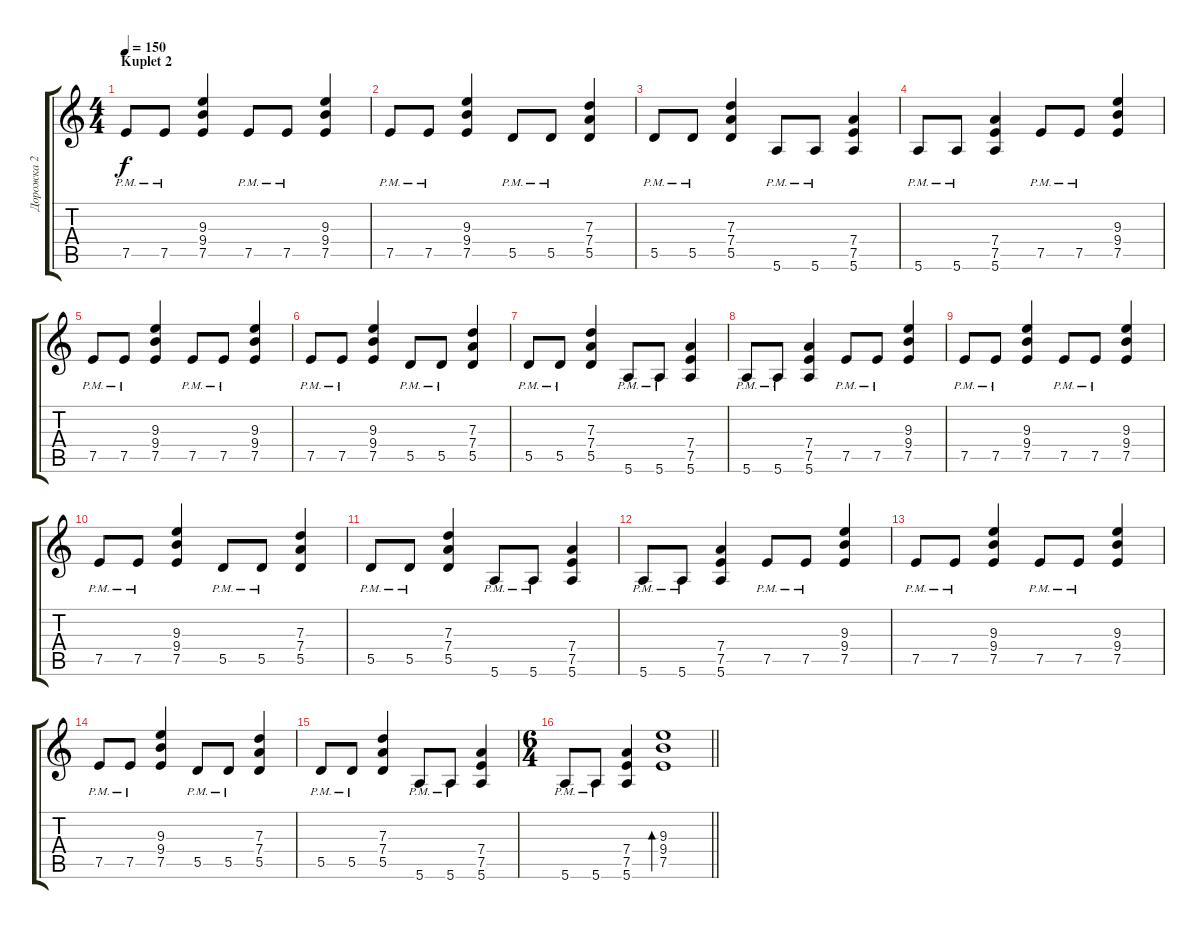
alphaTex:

\track ("Дорожка 2" "Дорожка 2") {instrument acousticguitarsteel}
\staff {score tabs}
\tuning (E4 B3 G3 D3 A2 E2) {hide}
\ts (4 4)
\section ("" "Kuplet 2")
\tempo 150
\clef g2
\ks c
7.5{pm}.8{dy f} 7.5{pm}.8 (9.3 9.4 7.5).4 7.5{pm}.8 7.5{pm}.8 (9.3 9.4 7.5).4 |
7.5{pm}.8 7.5{pm}.8 (9.3 9.4 7.5).4 5.5{pm}.8 5.5{pm}.8 (7.3 7.4 5.5).4 |
5.5{pm}.8 5.5{pm}.8 (7.3 7.4 5.5).4 5.6{pm}.8 5.6{pm}.8 (7.4 7.5 5.6).4 |
5.6{pm}.8 5.6{pm}.8 (7.4 7.5 5.6).4 7.5{pm}.8 7.5{pm}.8 (9.3 9.4 7.5).4 |
7.5{pm}.8 7.5{pm}.8 (9.3 9.4 7.5).4 7.5{pm}.8 7.5{pm}.8 (9.3 9.4 7.5).4 |
7.5{pm}.8 7.5{pm}.8 (9.3 9.4 7.5).4 5.5{pm}.8 5.5{pm}.8 (7.3 7.4 5.5).4 |
5.5{pm}.8 5.5{pm}.8 (7.3 7.4 5.5).4 5.6{pm}.8 5.6{pm}.8 (7.4 7.5 5.6).4 |
5.6{pm}.8 5.6{pm}.8 (7.4 7.5 5.6).4 7.5{pm}.8 7.5{pm}.8 (9.3 9.4 7.5).4 |
7.5{pm}.8 7.5{pm}.8 (9.3 9.4 7.5).4 7.5{pm}.8 7.5{pm}.8 (9.3 9.4 7.5).4 |
7.5{pm}.8 7.5{pm}.8 (9.3 9.4 7.5).4 5.5{pm}.8 5.5{pm}.8 (7.3 7.4 5.5).4 |
5.5{pm}.8 5.5{pm}.8 (7.3 7.4 5.5).4 5.6{pm}.8 5.6{pm}.8 (7.4 7.5 5.6).4 |
5.6{pm}.8 5.6{pm}.8 (7.4 7.5 5.6).4 7.5{pm}.8 7.5{pm}.8 (9.3 9.4 7.5).4 |
7.5{pm}.8 7.5{pm}.8 (9.3 9.4 7.5).4 7.5{pm}.8 7.5{pm}.8 (9.3 9.4 7.5).4 |
7.5{pm}.8 7.5{pm}.8 (9.3 9.4 7.5).4 5.5{pm}.8 5.5{pm}.8 (7.3 7.4 5.5).4 |
5.5{pm}.8 5.5{pm}.8 (7.3 7.4 5.5).4 5.6{pm}.8 5.6{pm}.8 (7.4 7.5 5.6).4 |
\ts (6 4)
\barLineRight lightlight
5.6{pm}.8 5.6{pm}.8 (7.4 7.5 5.6).4 (9.3 9.4 7.5).1{bd 60}
